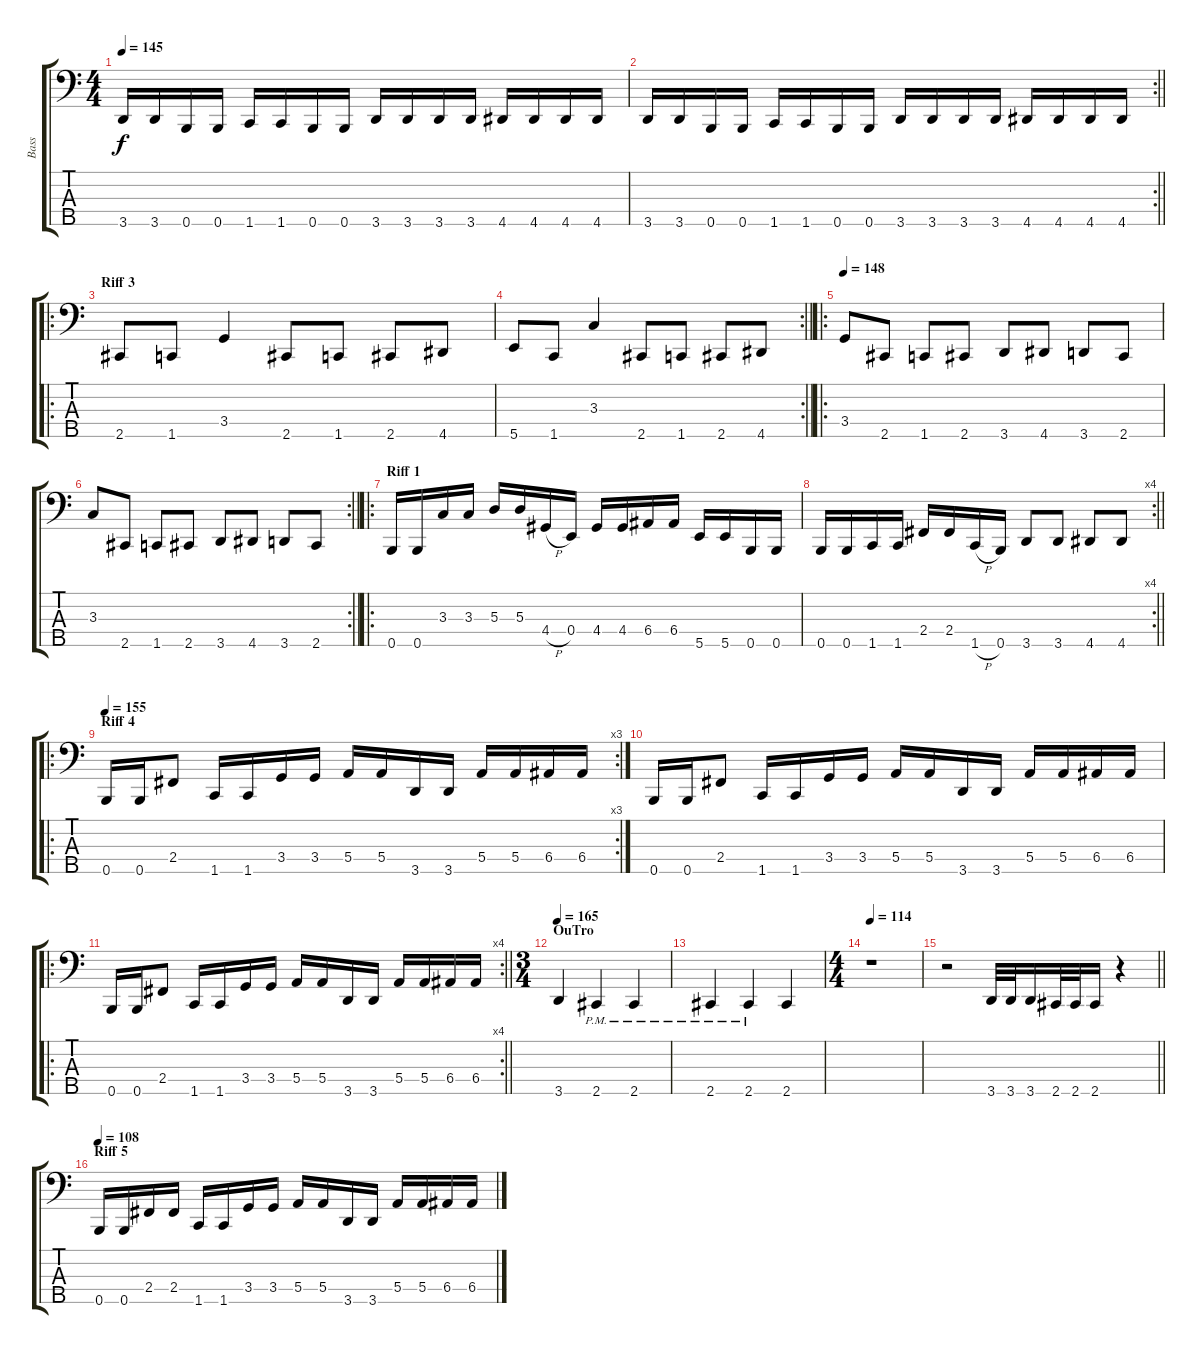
\track ("Bass" "Bass") {instrument electricbassfinger}
\staff {score tabs}
\tuning (G2 D2 A1 E1 B0) {hide}
\ts (4 4)
\tempo 145
\clef f4
\ks c
3.5.16{dy f} 3.5.16 0.5.16 0.5.16 1.5.16 1.5.16 0.5.16 0.5.16 3.5.16 3.5.16 3.5.16 3.5.16 4.5.16 4.5.16 4.5.16 4.5.16 |
\rc 2
\barLineRight lightlight
3.5.16 3.5.16 0.5.16 0.5.16 1.5.16 1.5.16 0.5.16 0.5.16 3.5.16 3.5.16 3.5.16 3.5.16 4.5.16 4.5.16 4.5.16 4.5.16 |
\ro
\section ("" "Riff 3")
2.5.8 1.5.8 3.4.4 2.5.8 1.5.8 2.5.8 4.5.8 |
\rc 2
\barLineRight lightlight
5.5.8 1.5.8 3.3.4 2.5.8 1.5.8 2.5.8 4.5.8 |
\ro
\tempo 148
3.4.8 2.5.8 1.5.8 2.5.8 3.5.8 4.5.8 3.5.8 2.5.8 |
\rc 2
\barLineRight lightlight
3.3.8 2.5.8 1.5.8 2.5.8 3.5.8 4.5.8 3.5.8 2.5.8 |
\ro
\section ("" "Riff 1")
0.5.16 0.5.16 3.3.16 3.3.16 5.3.16 5.3.16 4.4{h}.16 0.4.16 4.4.16 4.4.16 6.4.16 6.4.16 5.5.16 5.5.16 0.5.16 0.5.16 |
\rc 4
\barLineRight lightlight
0.5.16 0.5.16 1.5.16 1.5.16 2.4.16 2.4.16 1.5{h}.16 0.5.16 3.5.8 3.5.8 4.5.8 4.5.8 |
\ro
\rc 3
\section ("" "Riff 4")
\tempo 155
0.5.16 0.5.16 2.4.8 1.5.16 1.5.16 3.4.16 3.4.16 5.4.16 5.4.16 3.5.16 3.5.16 5.4.16 5.4.16 6.4.16 6.4.16 |
0.5.16 0.5.16 2.4.8 1.5.16 1.5.16 3.4.16 3.4.16 5.4.16 5.4.16 3.5.16 3.5.16 5.4.16 5.4.16 6.4.16 6.4.16 |
\ro
\rc 4
\barLineRight lightlight
0.5.16 0.5.16 2.4.8 1.5.16 1.5.16 3.4.16 3.4.16 5.4.16 5.4.16 3.5.16 3.5.16 5.4.16 5.4.16 6.4.16 6.4.16 |
\ts (3 4)
\section ("" "OuTro")
\tempo 165
3.5.4 2.5{pm}.4 2.5{pm}.4 |
2.5{pm}.4 2.5{pm}.4 2.5.4 |
\ts (4 4)
\tempo 114
r.1 |
\barLineRight lightlight
r.2 3.5.32 3.5.32 3.5.16 2.5.32 2.5.32 2.5.16 r.4 |
\section ("" "Riff 5")
\tempo 108
0.5.16 0.5.16 2.4.16 2.4.16 1.5.16 1.5.16 3.4.16 3.4.16 5.4.16 5.4.16 3.5.16 3.5.16 5.4.16 5.4.16 6.4.16 6.4.16
